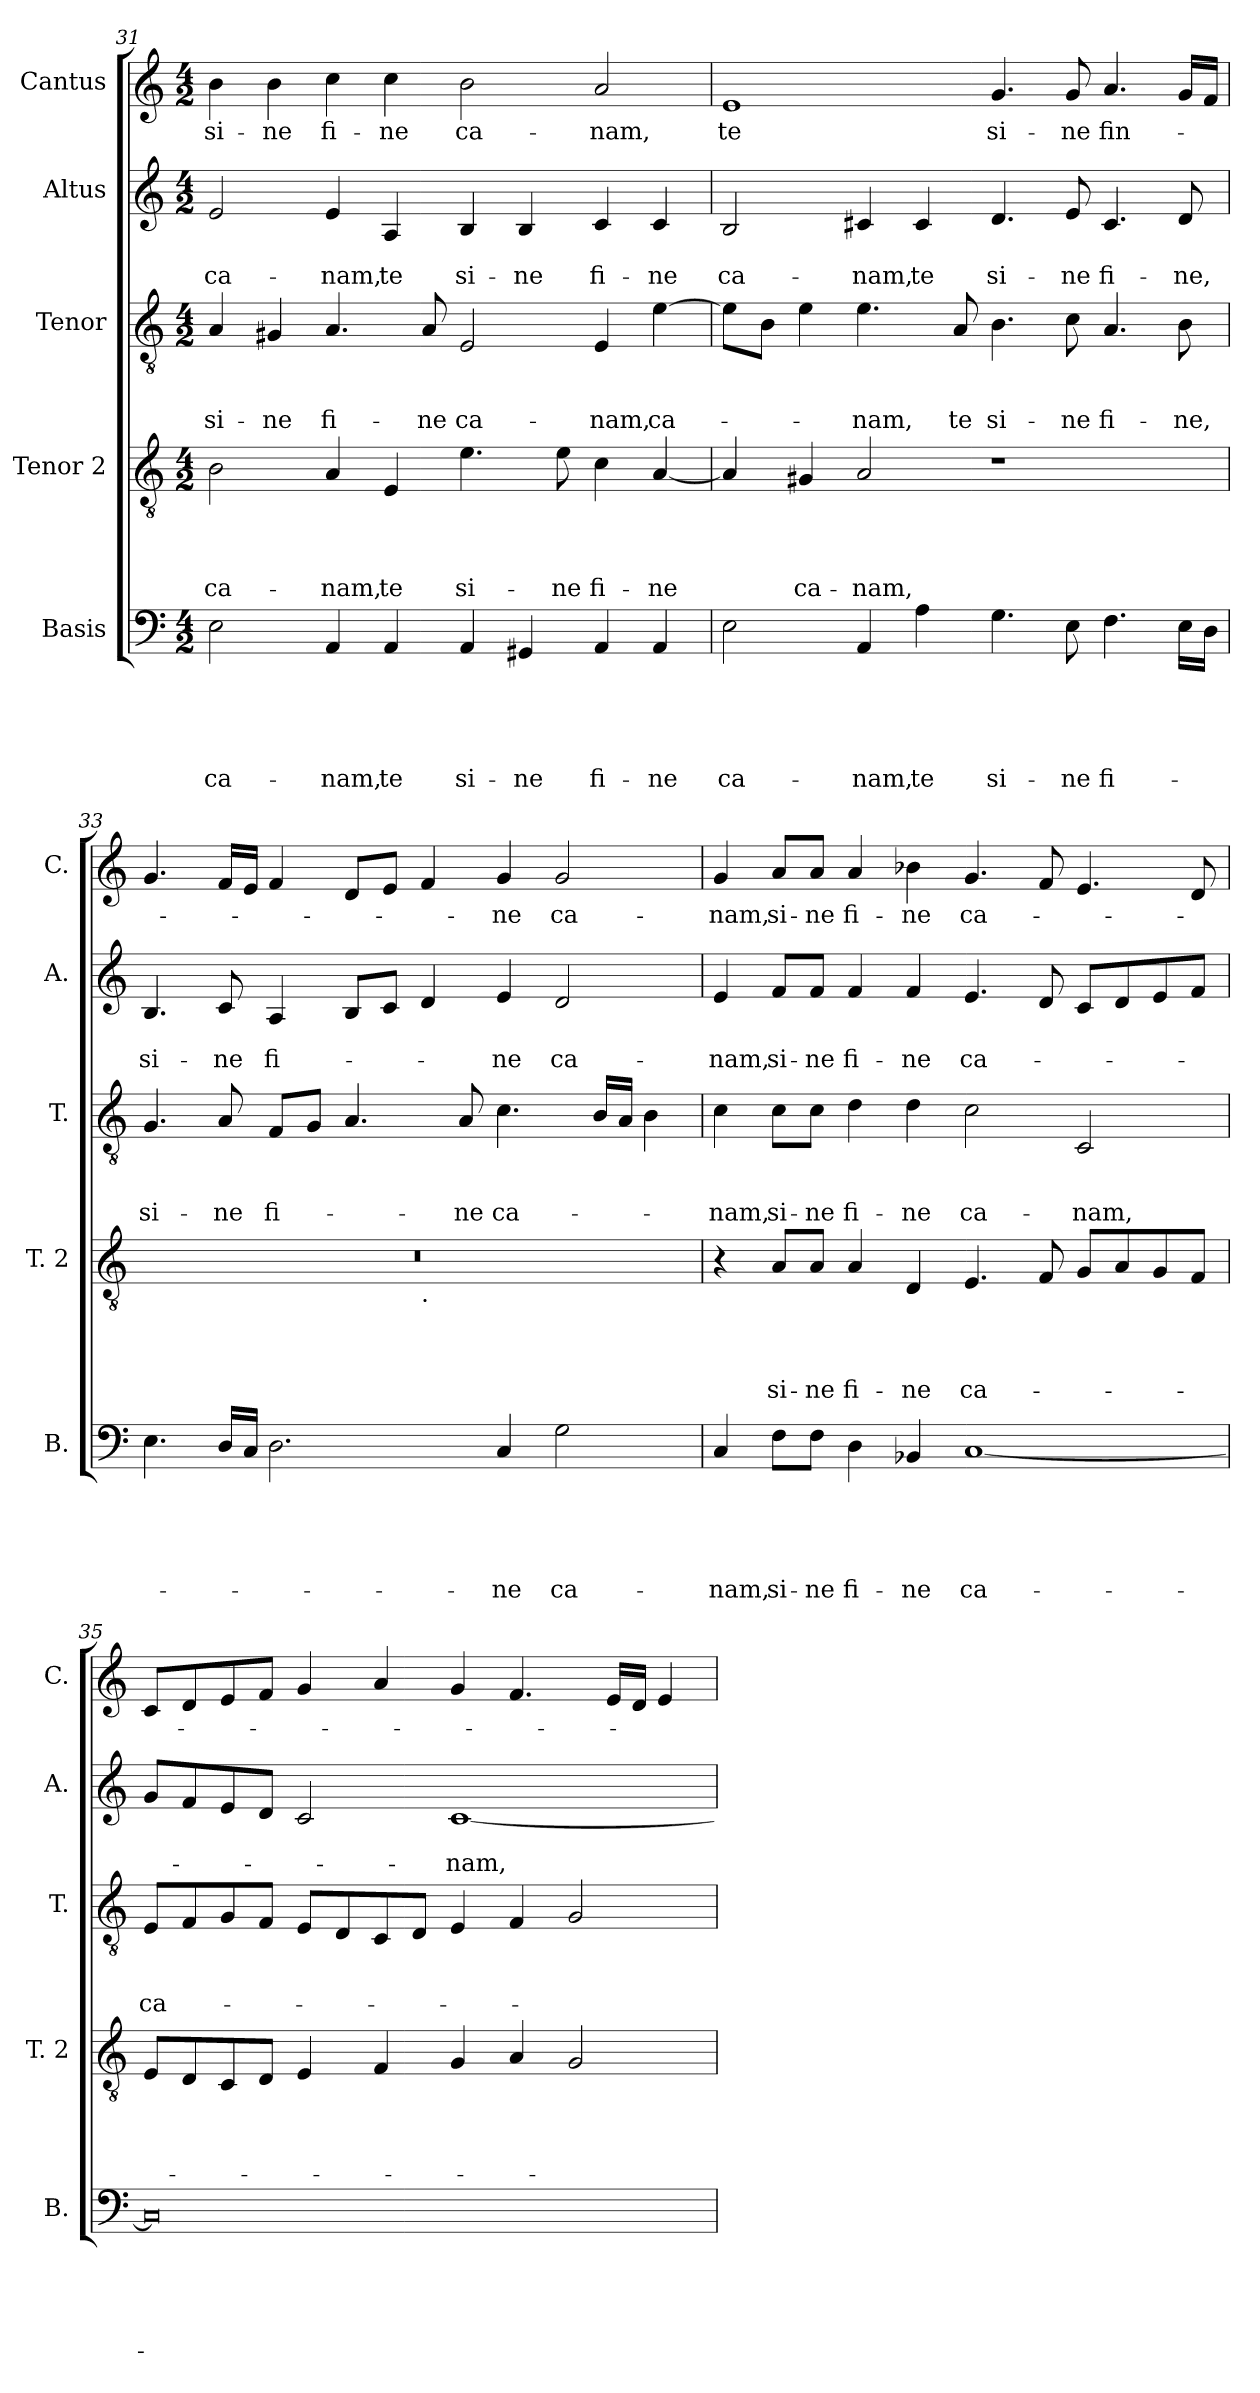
**kern	**text	**text	**text	**text	**text	**kern	**text	**text	**text	**text	**kern	**text	**text	**text	**kern	**text	**text	**kern	**text
*part5	*part5	*part5	*part5	*part5	*part5	*part4	*part4	*part4	*part4	*part4	*part3	*part3	*part3	*part3	*part2	*part2	*part2	*part1	*part1
*staff5	*staff5	*staff5	*staff5	*staff5	*staff5	*staff4	*staff4	*staff4	*staff4	*staff4	*staff3	*staff3	*staff3	*staff3	*staff2	*staff2	*staff2	*staff1	*staff1
*I"Basis	*	*	*	*	*	*I"Tenor 2	*	*	*	*	*I"Tenor	*	*	*	*I"Altus	*	*	*I"Cantus	*
*I'B.	*	*	*	*	*	*I'T. 2	*	*	*	*	*I'T.	*	*	*	*I'A.	*	*	*I'C.	*
*clefF4	*	*	*	*	*	*clefGv2	*	*	*	*	*clefGv2	*	*	*	*clefG2	*	*	*clefG2	*
*k[]	*	*	*	*	*	*k[]	*	*	*	*	*k[]	*	*	*	*k[]	*	*	*k[]	*
*C:	*	*	*	*	*	*C:	*	*	*	*	*C:	*	*	*	*C:	*	*	*C:	*
*M4/2	*	*	*	*	*	*M4/2	*	*	*	*	*M4/2	*	*	*	*M4/2	*	*	*M4/2	*
=31	=31	=31	=31	=31	=31	=31	=31	=31	=31	=31	=31	=31	=31	=31	=31	=31	=31	=31	=31
!	!	!	!	!	!LO:LY:b	!	!	!	!	!LO:LY:b	!	!	!	!LO:LY:b	!	!	!LO:LY:b	!	!LO:LY:b
2E\	.	.	.	.	ca-	2B\	.	.	.	ca-	4A/	.	.	si-	2e/	.	ca-	4b\	si-
!	!	!	!	!	!	!	!	!	!	!	!	!	!	!LO:LY:b	!	!	!	!	!LO:LY:b
.	.	.	.	.	.	.	.	.	.	.	4G#X/	.	.	-ne	.	.	.	4b\	-ne
!	!	!	!	!	!LO:LY:b	!	!	!	!	!LO:LY:b	!	!	!	!LO:LY:b	!	!	!LO:LY:b	!	!LO:LY:b
4AA/	.	.	.	.	-nam,	4A/	.	.	.	-nam,	4.A/	.	.	fi-	4e/	.	-nam,	4cc\	fi-
!	!	!	!	!	!LO:LY:b	!	!	!	!	!LO:LY:b	!	!	!	!	!	!	!LO:LY:b	!	!LO:LY:b
4AA/	.	.	.	.	te	4E/	.	.	.	te	.	.	.	.	4A/	.	te	4cc\	-ne
!	!	!	!	!	!	!	!	!	!	!	!	!	!	!LO:LY:b	!	!	!	!	!
.	.	.	.	.	.	.	.	.	.	.	8A/	.	.	-ne	.	.	.	.	.
!	!	!	!	!	!LO:LY:b	!	!	!	!	!LO:LY:b	!	!	!	!LO:LY:b	!	!	!LO:LY:b	!	!LO:LY:b
4AA/	.	.	.	.	si-	4.e\	.	.	.	si-	2E/	.	.	ca-	4B/	.	si-	2b\	ca-
!	!	!	!	!	!LO:LY:b	!	!	!	!	!	!	!	!	!	!	!	!LO:LY:b	!	!
4GG#X/	.	.	.	.	-ne	.	.	.	.	.	.	.	.	.	4B/	.	-ne	.	.
!	!	!	!	!	!	!	!	!	!	!LO:LY:b	!	!	!	!	!	!	!	!	!
.	.	.	.	.	.	8e\	.	.	.	-ne	.	.	.	.	.	.	.	.	.
!	!	!	!	!	!LO:LY:b	!	!	!	!	!LO:LY:b	!	!	!	!LO:LY:b	!	!	!LO:LY:b	!	!LO:LY:b
4AA/	.	.	.	.	fi-	4c\	.	.	.	fi-	4E/	.	.	-nam,	4c/	.	fi-	2a/	-nam,
!	!	!	!	!	!LO:LY:b	!	!	!	!	!LO:LY:b	!	!	!	!LO:LY:b	!	!	!LO:LY:b	!	!
4AA/	.	.	.	.	-ne	[<4A/	.	.	.	-ne	[<4e\	.	.	ca-	4c/	.	-ne	.	.
!!LO:LB:g=z
=32	=32	=32	=32	=32	=32	=32	=32	=32	=32	=32	=32	=32	=32	=32	=32	=32	=32	=32	=32
!	!	!	!	!	!LO:LY:b	!	!	!	!	!	!	!	!	!	!	!	!LO:LY:b	!	!LO:LY:b
2E\	.	.	.	.	ca-	4A/]	.	.	.	.	8e\L]	.	.	.	2B/	.	ca-	1e	te
.	.	.	.	.	.	.	.	.	.	.	8B\J	.	.	.	.	.	.	.	.
!	!	!	!	!	!	!	!	!	!	!LO:LY:b	!	!	!	!	!	!	!	!	!
.	.	.	.	.	.	4G#X/	.	.	.	ca-	4e\	.	.	.	.	.	.	.	.
!	!	!	!	!	!LO:LY:b	!	!	!	!	!LO:LY:b	!	!	!	!LO:LY:b	!	!	!LO:LY:b	!	!
4AA/	.	.	.	.	-nam,	2A/	.	.	.	-nam,	4.e\	.	.	-nam,	4c#X/	.	-nam,	.	.
!	!	!	!	!	!LO:LY:b	!	!	!	!	!	!	!	!	!	!	!	!LO:LY:b	!	!
4A\	.	.	.	.	te	.	.	.	.	.	.	.	.	.	4c#/	.	te	.	.
!	!	!	!	!	!	!	!	!	!	!	!	!	!	!LO:LY:b	!	!	!	!	!
.	.	.	.	.	.	.	.	.	.	.	8A/	.	.	te	.	.	.	.	.
!	!	!	!	!	!LO:LY:b	!	!	!	!	!	!	!	!	!LO:LY:b	!	!	!LO:LY:b	!	!LO:LY:b
4.G\	.	.	.	.	si-	1r	.	.	.	.	4.B\	.	.	si-	4.d/	.	si-	4.g/	si-
!	!	!	!	!	!LO:LY:b	!	!	!	!	!	!	!	!	!LO:LY:b	!	!	!LO:LY:b	!	!LO:LY:b
8E\	.	.	.	.	-ne	.	.	.	.	.	8c\	.	.	-ne	8e/	.	-ne	8g/	-ne
!	!	!	!	!	!LO:LY:b	!	!	!	!	!	!	!	!	!LO:LY:b	!	!	!LO:LY:b	!	!LO:LY:b:rj
4.F\	.	.	.	.	fi-	.	.	.	.	.	4.A/	.	.	fi-	4.c#/	.	fi-	4.a/	fin-
!	!	!	!	!	!	!	!	!	!	!	!	!	!	!LO:LY:b	!	!	!LO:LY:b	!	!
16E\LL	.	.	.	.	.	.	.	.	.	.	8B\	.	.	-ne,	8d/	.	-ne,	16g/LL	.
16D\JJ	.	.	.	.	.	.	.	.	.	.	.	.	.	.	.	.	.	16f/JJ	.
=33	=33	=33	=33	=33	=33	=33	=33	=33	=33	=33	=33	=33	=33	=33	=33	=33	=33	=33	=33
!	!	!	!	!	!	!	!	!	!	!	!	!	!	!LO:LY:b	!	!	!LO:LY:b	!	!
*	*	*	*	*	*	*^	*	*	*	*	*	*	*	*	*	*	*	*	*
4.E\	.	.	.	.	.	0r	1ryy	.	.	.	.	4.G/	.	.	si-	4.B/	.	si-	4.g/	.
!	!	!	!	!	!	!	!	!	!	!	!	!	!	!	!LO:LY:b	!	!	!LO:LY:b	!	!
16D/LL	.	.	.	.	.	.	.	.	.	.	.	8A/	.	.	-ne	8c/	.	-ne	16f/LL	.
16C/JJ	.	.	.	.	.	.	.	.	.	.	.	.	.	.	.	.	.	.	16e/JJ	.
!	!	!	!	!	!	!	!	!	!	!	!	!	!	!	!LO:LY:b	!	!	!LO:LY:b	!	!
2.D\	.	.	.	.	.	.	.	.	.	.	.	8F/L	.	.	fi-	4A/	.	fi-	4f/	.
.	.	.	.	.	.	.	.	.	.	.	.	8G/J	.	.	.	.	.	.	.	.
.	.	.	.	.	.	.	.	.	.	.	.	4.A/	.	.	.	8B/L	.	.	8d/L	.
.	.	.	.	.	.	.	.	.	.	.	.	.	.	.	.	8c/J	.	.	8e/J	.
!	!	!	!	!	!	!	!LO:TX:b:t=.	!	!	!	!	!	!	!	!	!	!	!	!	!
.	.	.	.	.	.	.	1ryy	.	.	.	.	.	.	.	.	4d/	.	.	4f/	.
!	!	!	!	!	!	!	!	!	!	!	!	!	!	!	!LO:LY:b	!	!	!	!	!
.	.	.	.	.	.	.	.	.	.	.	.	8A/	.	.	-ne	.	.	.	.	.
!	!	!	!	!	!LO:LY:b	!	!	!	!	!	!	!	!	!	!LO:LY:b	!	!	!LO:LY:b	!	!LO:LY:b
4C/	.	.	.	.	-ne	.	.	.	.	.	.	4.c\	.	.	ca-	4e/	.	-ne	4g/	-ne
!	!	!	!	!	!LO:LY:b	!	!	!	!	!	!	!	!	!	!	!	!	!LO:LY:b	!	!LO:LY:b
2G\	.	.	.	.	ca-	.	.	.	.	.	.	.	.	.	.	2d/	.	ca-	2g/	ca-
.	.	.	.	.	.	.	.	.	.	.	.	16B/LL	.	.	.	.	.	.	.	.
.	.	.	.	.	.	.	.	.	.	.	.	16A/JJ	.	.	.	.	.	.	.	.
.	.	.	.	.	.	.	.	.	.	.	.	4B\	.	.	.	.	.	.	.	.
=34	=34	=34	=34	=34	=34	=34	=34	=34	=34	=34	=34	=34	=34	=34	=34	=34	=34	=34	=34	=34
!	!	!	!	!	!LO:LY:b	!	!	!	!	!	!	!	!	!	!LO:LY:b	!	!	!LO:LY:b	!	!LO:LY:b
*	*	*	*	*	*	*v	*v	*	*	*	*	*	*	*	*	*	*	*	*	*
4C/	.	.	.	.	-nam,	4r	.	.	.	.	4c\	.	.	-nam,	4e/	.	-nam,	4g/	-nam,
!	!	!	!	!	!LO:LY:b	!	!	!	!	!LO:LY:b	!	!	!	!LO:LY:b	!	!	!LO:LY:b	!	!LO:LY:b
8F\L	.	.	.	.	si-	8A/L	.	.	.	si-	8c\L	.	.	si-	8f/L	.	si-	8a/L	si-
!	!	!	!	!	!LO:LY:b	!	!	!	!	!LO:LY:b	!	!	!	!LO:LY:b	!	!	!LO:LY:b	!	!LO:LY:b
8F\J	.	.	.	.	-ne	8A/J	.	.	.	-ne	8c\J	.	.	-ne	8f/J	.	-ne	8a/J	-ne
!	!	!	!	!	!LO:LY:b	!	!	!	!	!LO:LY:b	!	!	!	!LO:LY:b	!	!	!LO:LY:b	!	!LO:LY:b
4D\	.	.	.	.	fi-	4A/	.	.	.	fi-	4d\	.	.	fi-	4f/	.	fi-	4a/	fi-
!	!	!	!	!	!LO:LY:b	!	!	!	!	!LO:LY:b	!	!	!	!LO:LY:b	!	!	!LO:LY:b	!	!LO:LY:b
4BB-X/	.	.	.	.	-ne	4D/	.	.	.	-ne	4d\	.	.	-ne	4f/	.	-ne	4b-X\	-ne
!	!	!	!	!	!LO:LY:b	!	!	!	!	!LO:LY:b	!	!	!	!LO:LY:b	!	!	!LO:LY:b	!	!LO:LY:b
[<1C	.	.	.	.	ca-	4.E/	.	.	.	ca-	2c\	.	.	ca-	4.e/	.	ca-	4.g/	ca-
.	.	.	.	.	.	8F/	.	.	.	.	.	.	.	.	8d/	.	.	8f/	.
!	!	!	!	!	!	!	!	!	!	!	!	!	!	!LO:LY:b	!	!	!	!	!
.	.	.	.	.	.	8G/L	.	.	.	.	2C/	.	.	-nam,	8c/L	.	.	4.e/	.
.	.	.	.	.	.	8A/	.	.	.	.	.	.	.	.	8d/	.	.	.	.
.	.	.	.	.	.	8G/	.	.	.	.	.	.	.	.	8e/	.	.	.	.
.	.	.	.	.	.	8F/J	.	.	.	.	.	.	.	.	8f/J	.	.	8d/	.
!!LO:LB:g=z
=35	=35	=35	=35	=35	=35	=35	=35	=35	=35	=35	=35	=35	=35	=35	=35	=35	=35	=35	=35
!	!	!	!	!	!	!	!	!	!	!	!	!	!	!LO:LY:b	!	!	!	!	!
0C]	.	.	.	.	.	8E/L	.	.	.	.	8E/L	.	.	ca-	8g/L	.	.	8c/L	.
.	.	.	.	.	.	8D/	.	.	.	.	8F/	.	.	.	8f/	.	.	8d/	.
.	.	.	.	.	.	8C/	.	.	.	.	8G/	.	.	.	8e/	.	.	8e/	.
.	.	.	.	.	.	8D/J	.	.	.	.	8F/J	.	.	.	8d/J	.	.	8f/J	.
.	.	.	.	.	.	4E/	.	.	.	.	8E/L	.	.	.	2c/	.	.	4g/	.
.	.	.	.	.	.	.	.	.	.	.	8D/	.	.	.	.	.	.	.	.
.	.	.	.	.	.	4F/	.	.	.	.	8C/	.	.	.	.	.	.	4a/	.
.	.	.	.	.	.	.	.	.	.	.	8D/J	.	.	.	.	.	.	.	.
!	!	!	!	!	!	!	!	!	!	!	!	!	!	!	!	!	!LO:LY:b	!	!
.	.	.	.	.	.	4G/	.	.	.	.	4E/	.	.	.	[<1c	.	-nam,	4g/	.
.	.	.	.	.	.	4A/	.	.	.	.	4F/	.	.	.	.	.	.	4.f/	.
.	.	.	.	.	.	2G/	.	.	.	.	2G/	.	.	.	.	.	.	.	.
.	.	.	.	.	.	.	.	.	.	.	.	.	.	.	.	.	.	16e/LL	.
.	.	.	.	.	.	.	.	.	.	.	.	.	.	.	.	.	.	16d/JJ	.
.	.	.	.	.	.	.	.	.	.	.	.	.	.	.	.	.	.	4e/	.
=	=	=	=	=	=	=	=	=	=	=	=	=	=	=	=	=	=	=	=
*-	*-	*-	*-	*-	*-	*-	*-	*-	*-	*-	*-	*-	*-	*-	*-	*-	*-	*-	*-
